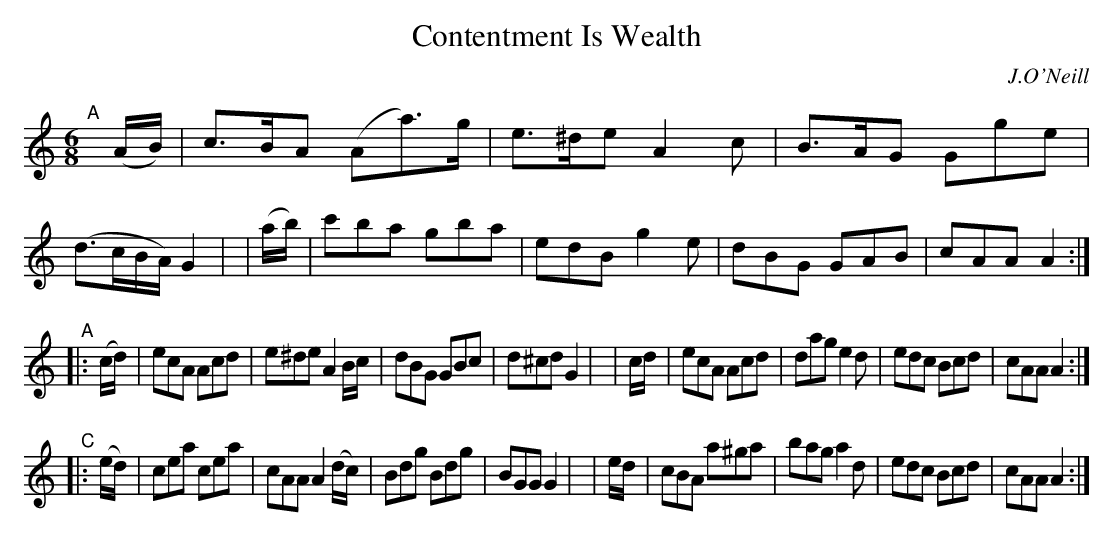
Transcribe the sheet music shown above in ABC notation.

X:1
T: Contentment Is Wealth
O: J.O'Neill
M: 6/8
L: 1/8
K: Am
"^A"\
[|](A/B/) | c>BA (Aa)>g | e>^de A2c | B>AG Gge | (d>cB/A/) G2 |\
|  (a/b/) | c'ba gba | edB g2e | dBG GAB | cAA A2 :|
"^A"\
|: (c/d/) | ecA Acd | e^de A2 B/c/ | dBG GBc | d^cd G2 |\
|   c/d/  | ecA Acd | dag e2d | edc Bcd | cAA A2 :|
"^C"\
|: (e/d/) | cea cea  | cAA A2 (d/c/) | Bdg Bdg | BGG G2 |\
|   e/d/  | cBA a^ga | bag a2d | edc Bcd | cAA A2 :|
